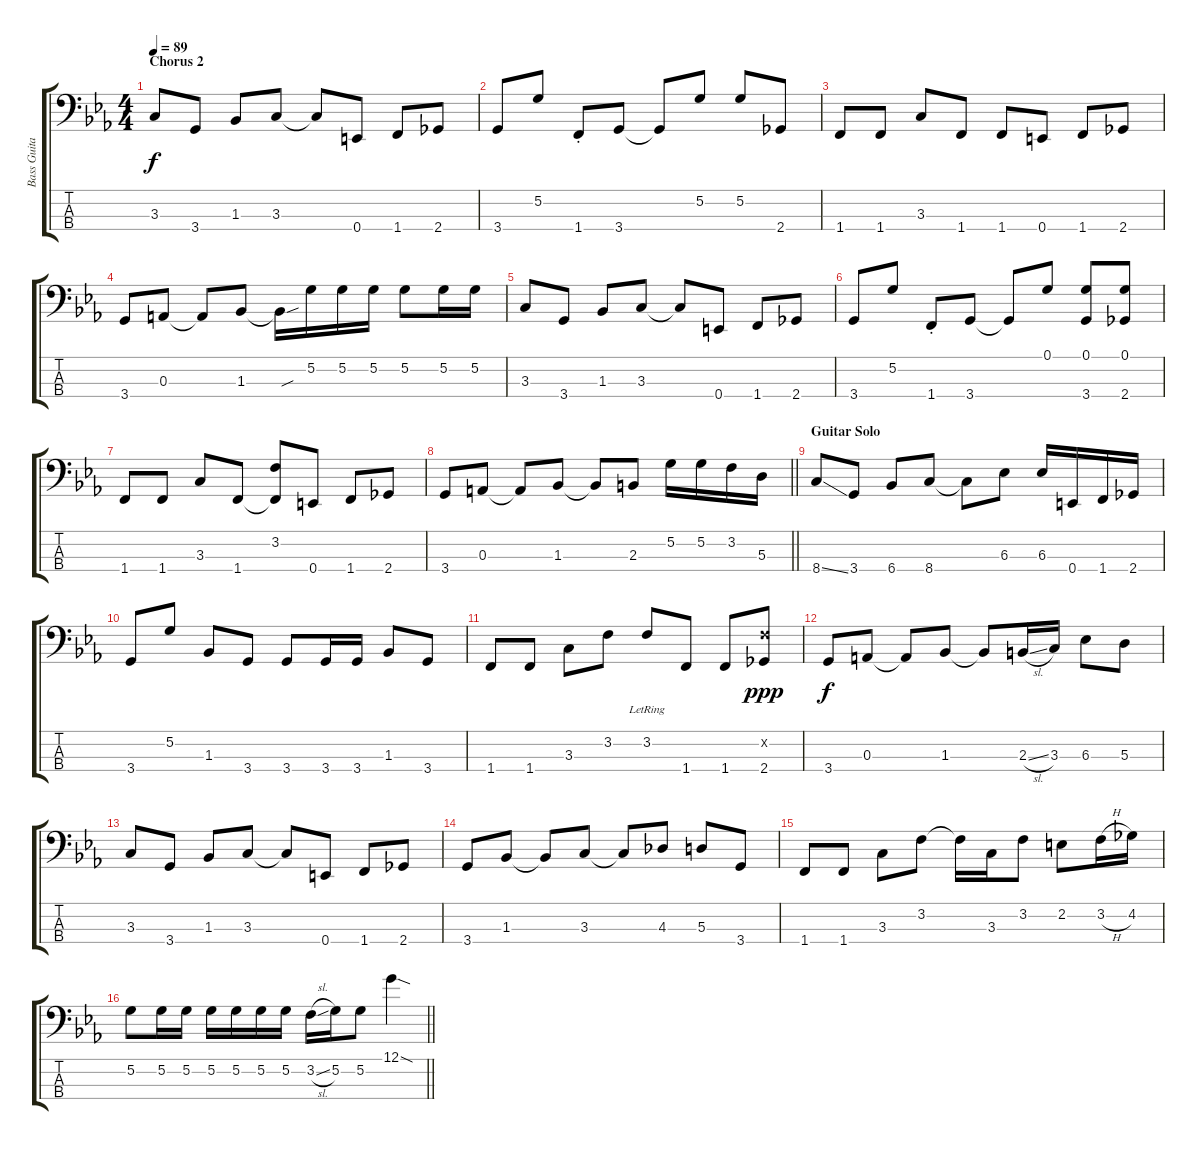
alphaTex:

\track ("Bass Guitar - direct" "Bass Guita") {instrument electricbassfinger}
\staff {score tabs}
\tuning (G2 D2 A1 E1) {hide}
\ts (4 4)
\section ("" "Chorus 2")
\tempo 89
\clef f4
\ks eb
3.3.8{dy f} 3.4.8 1.3.8 3.3.8 3.3{t}.8 0.4.8 1.4.8 2.4.8 |
3.4.8 5.2.8 1.4{st}.8 3.4.8 3.4{t}.8 5.2.8 5.2.8 2.4.8 |
1.4.8 1.4.8 3.3.8 1.4.8 1.4.8 0.4.8 1.4.8 2.4.8 |
3.4.8 0.3.8 0.3{t}.8 1.3.8 1.3{sou t}.16 5.2.16 5.2.16 5.2.16 5.2.8 5.2.16 5.2.16 |
3.3.8 3.4.8 1.3.8 3.3.8 3.3{t}.8 0.4.8 1.4.8 2.4.8 |
3.4.8 5.2.8 1.4{st}.8 3.4.8 3.4{t}.8 0.1.8 (0.1 3.4).8 (0.1 2.4).8 |
1.4.8 1.4.8 3.3.8 1.4.8 (3.2 1.4{t}).8 0.4.8 1.4.8 2.4.8 |
\barLineRight lightlight
3.4.8 0.3.8 0.3{t}.8 1.3.8 1.3{t}.8 2.3.8 5.2.16 5.2.16 3.2.16 5.3.16 |
\section ("" "Guitar Solo")
8.4{ss}.8 3.4.8 6.4.8 8.4.8 8.4{t}.8 6.3.8 6.3.16 0.4.16 1.4.16 2.4.16 |
3.4.8 5.2.8 1.3.8 3.4.8 3.4.8 3.4.16 3.4.16 1.3.8 3.4.8 |
1.4.8 1.4.8 3.3.8 3.2.8 3.2{lr}.8 1.4.8 1.4.8 (3.2{x} 2.4).8{dy ppp} |
3.4.8{dy f} 0.3.8 0.3{t}.8 1.3.8 1.3{t}.8 2.3{sl}.16 3.3.16 6.3.8 5.3.8 |
3.3.8 3.4.8 1.3.8 3.3.8 3.3{t}.8 0.4.8 1.4.8 2.4.8 |
3.4.8 1.3.8 1.3{t}.8 3.3.8 3.3{t}.8 4.3.8 5.3.8 3.4.8 |
1.4.8 1.4.8 3.3.8 3.2.8 3.2{t}.16 3.3.16 3.2.8 2.2.8 3.2{h}.16 4.2.16 |
\barLineRight lightlight
5.2.8 5.2.16 5.2.16 5.2.16 5.2.16 5.2.16 5.2.16 3.2{sl}.16 5.2.16 5.2.8 12.1{sod}.4
